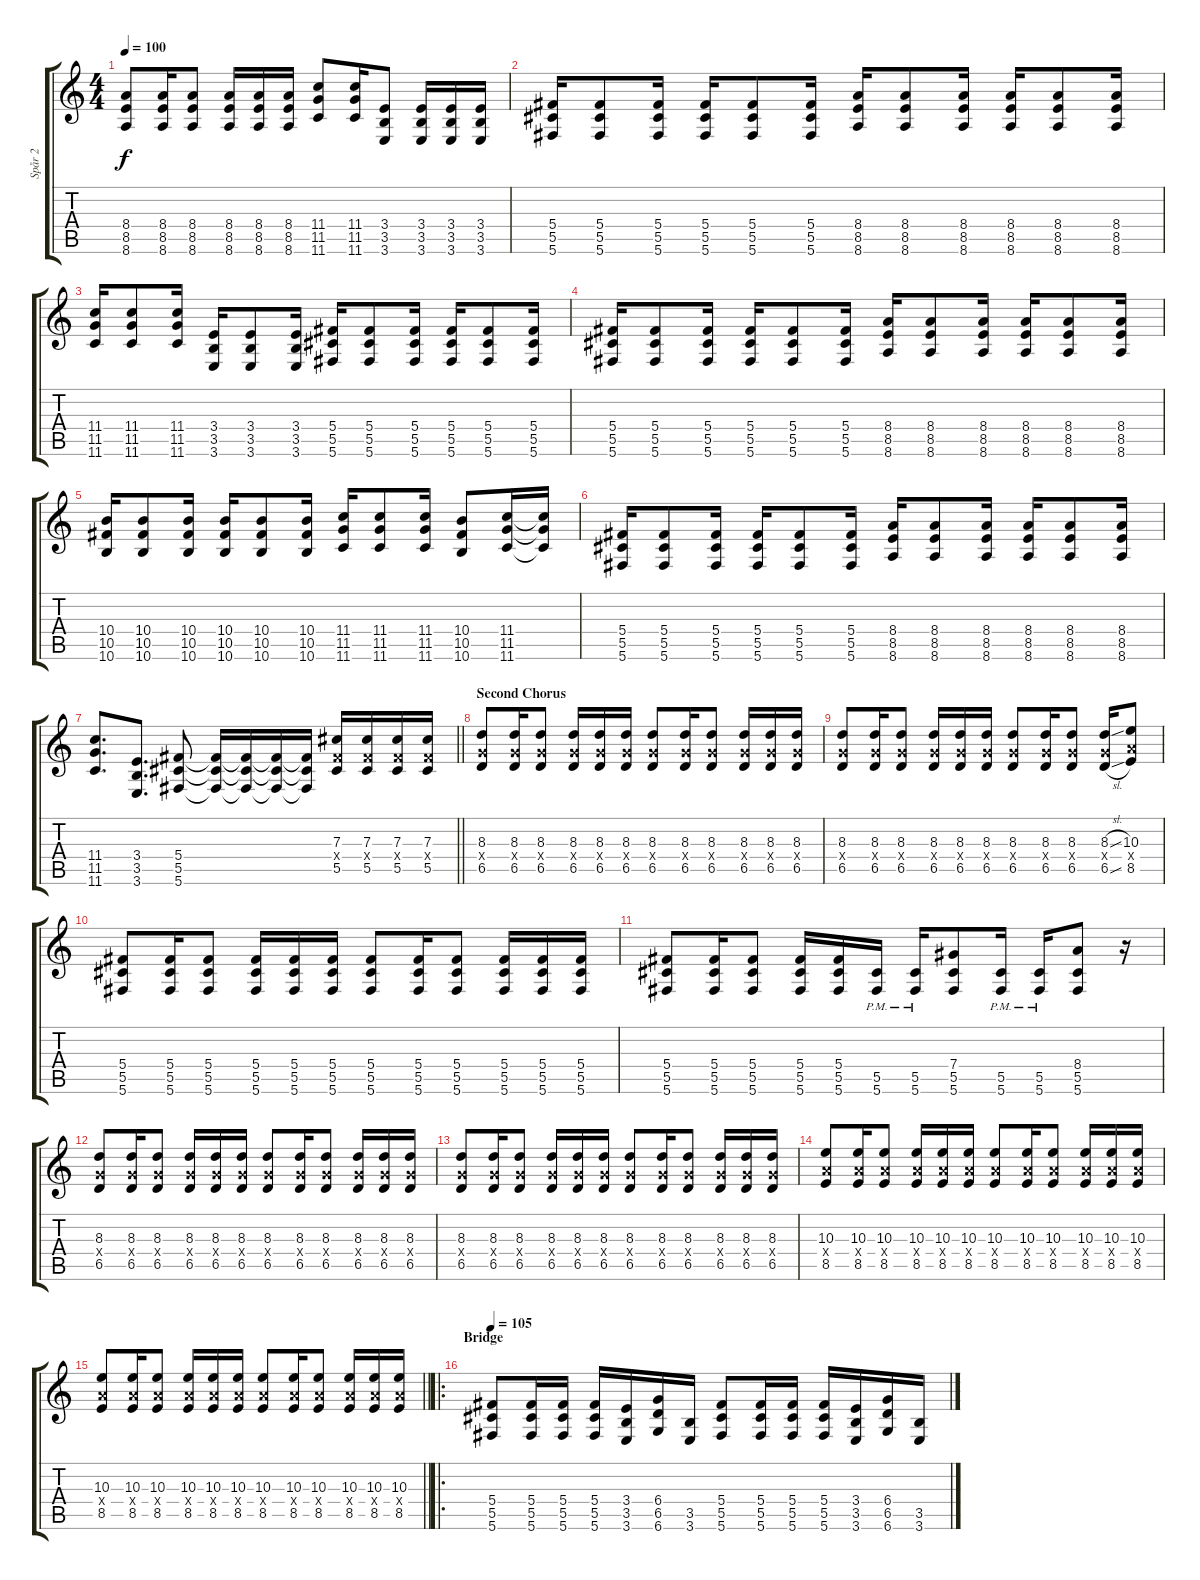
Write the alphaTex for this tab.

\track ("Spår 2" "Spår 2") {instrument overdrivenguitar}
\staff {score tabs}
\tuning (Eb4 Bb3 Gb3 Db3 Ab2 Db2) {hide}
\ts (4 4)
\tempo 100
\clef g2
\ks c
(8.4 8.5 8.6).8{dy f} (8.4 8.5 8.6).16 (8.4 8.5 8.6).8 (8.4 8.5 8.6).16 (8.4 8.5 8.6).16 (8.4 8.5 8.6).16 (11.4 11.5 11.6).8 (11.4 11.5 11.6).16 (3.4 3.5 3.6).8 (3.4 3.5 3.6).16 (3.4 3.5 3.6).16 (3.4 3.5 3.6).16 |
(5.4 5.5 5.6).16 (5.4 5.5 5.6).8 (5.4 5.5 5.6).16 (5.4 5.5 5.6).16 (5.4 5.5 5.6).8 (5.4 5.5 5.6).16 (8.4 8.5 8.6).16 (8.4 8.5 8.6).8 (8.4 8.5 8.6).16 (8.4 8.5 8.6).16 (8.4 8.5 8.6).8 (8.4 8.5 8.6).16 |
(11.4 11.5 11.6).16 (11.4 11.5 11.6).8 (11.4 11.5 11.6).16 (3.4 3.5 3.6).16 (3.4 3.5 3.6).8 (3.4 3.5 3.6).16 (5.4 5.5 5.6).16 (5.4 5.5 5.6).8 (5.4 5.5 5.6).16 (5.4 5.5 5.6).16 (5.4 5.5 5.6).8 (5.4 5.5 5.6).16 |
(5.4 5.5 5.6).16 (5.4 5.5 5.6).8 (5.4 5.5 5.6).16 (5.4 5.5 5.6).16 (5.4 5.5 5.6).8 (5.4 5.5 5.6).16 (8.4 8.5 8.6).16 (8.4 8.5 8.6).8 (8.4 8.5 8.6).16 (8.4 8.5 8.6).16 (8.4 8.5 8.6).8 (8.4 8.5 8.6).16 |
(10.4 10.5 10.6).16 (10.4 10.5 10.6).8 (10.4 10.5 10.6).16 (10.4 10.5 10.6).16 (10.4 10.5 10.6).8 (10.4 10.5 10.6).16 (11.4 11.5 11.6).16 (11.4 11.5 11.6).8 (11.4 11.5 11.6).16 (10.4 10.5 10.6).8 (11.4 11.5 11.6).16 (11.4{t} 11.5{t} 11.6{t}).16 |
(5.4 5.5 5.6).16 (5.4 5.5 5.6).8 (5.4 5.5 5.6).16 (5.4 5.5 5.6).16 (5.4 5.5 5.6).8 (5.4 5.5 5.6).16 (8.4 8.5 8.6).16 (8.4 8.5 8.6).8 (8.4 8.5 8.6).16 (8.4 8.5 8.6).16 (8.4 8.5 8.6).8 (8.4 8.5 8.6).16 |
\barLineRight lightlight
(11.4 11.5 11.6).8{d} (3.4 3.5 3.6).8{d} (5.4 5.5 5.6).8 (5.4{t} 5.5{t} 5.6{t}).16 (5.4{t} 5.5{t} 5.6{t}).16 (5.4{t} 5.5{t} 5.6{t}).16 (5.4{t} 5.5{t} 5.6{t}).16 (7.3 5.4{x} 5.5).16 (7.3 5.4{x} 5.5).16 (7.3 5.4{x} 5.5).16 (7.3 5.4{x} 5.5).16 |
\section ("" "Second Chorus")
(8.3 6.4{x} 6.5).8 (8.3 6.4{x} 6.5).16 (8.3 6.4{x} 6.5).8 (8.3 6.4{x} 6.5).16 (8.3 6.4{x} 6.5).16 (8.3 6.4{x} 6.5).16 (8.3 6.4{x} 6.5).8 (8.3 6.4{x} 6.5).16 (8.3 6.4{x} 6.5).8 (8.3 6.4{x} 6.5).16 (8.3 6.4{x} 6.5).16 (8.3 6.4{x} 6.5).16 |
(8.3 6.4{x} 6.5).8 (8.3 6.4{x} 6.5).16 (8.3 6.4{x} 6.5).8 (8.3 6.4{x} 6.5).16 (8.3 6.4{x} 6.5).16 (8.3 6.4{x} 6.5).16 (8.3 6.4{x} 6.5).8 (8.3 6.4{x} 6.5).16 (8.3 6.4{x} 6.5).8 (8.3{sl} 6.4{x} 6.5{sl}).16 (10.3 8.4{x} 8.5).8 |
(5.4 5.5 5.6).8 (5.4 5.5 5.6).16 (5.4 5.5 5.6).8 (5.4 5.5 5.6).16 (5.4 5.5 5.6).16 (5.4 5.5 5.6).16 (5.4 5.5 5.6).8 (5.4 5.5 5.6).16 (5.4 5.5 5.6).8 (5.4 5.5 5.6).16 (5.4 5.5 5.6).16 (5.4 5.5 5.6).16 |
(5.4 5.5 5.6).8 (5.4 5.5 5.6).16 (5.4 5.5 5.6).8 (5.4 5.5 5.6).16 (5.4 5.5 5.6).16 (5.5{pm} 5.6{pm}).16 (5.5{pm} 5.6{pm}).16 (7.4 5.5 5.6).8 (5.5{pm} 5.6{pm}).16 (5.5{pm} 5.6{pm}).16 (8.4 5.5 5.6).8 r.16 |
(8.3 6.4{x} 6.5).8 (8.3 6.4{x} 6.5).16 (8.3 6.4{x} 6.5).8 (8.3 6.4{x} 6.5).16 (8.3 6.4{x} 6.5).16 (8.3 6.4{x} 6.5).16 (8.3 6.4{x} 6.5).8 (8.3 6.4{x} 6.5).16 (8.3 6.4{x} 6.5).8 (8.3 6.4{x} 6.5).16 (8.3 6.4{x} 6.5).16 (8.3 6.4{x} 6.5).16 |
(8.3 6.4{x} 6.5).8 (8.3 6.4{x} 6.5).16 (8.3 6.4{x} 6.5).8 (8.3 6.4{x} 6.5).16 (8.3 6.4{x} 6.5).16 (8.3 6.4{x} 6.5).16 (8.3 6.4{x} 6.5).8 (8.3 6.4{x} 6.5).16 (8.3 6.4{x} 6.5).8 (8.3 6.4{x} 6.5).16 (8.3 6.4{x} 6.5).16 (8.3 6.4{x} 6.5).16 |
(10.3 8.4{x} 8.5).8 (10.3 8.4{x} 8.5).16 (10.3 8.4{x} 8.5).8 (10.3 8.4{x} 8.5).16 (10.3 8.4{x} 8.5).16 (10.3 8.4{x} 8.5).16 (10.3 8.4{x} 8.5).8 (10.3 8.4{x} 8.5).16 (10.3 8.4{x} 8.5).8 (10.3 8.4{x} 8.5).16 (10.3 8.4{x} 8.5).16 (10.3 8.4{x} 8.5).16 |
\barLineRight lightlight
(10.3 8.4{x} 8.5).8 (10.3 8.4{x} 8.5).16 (10.3 8.4{x} 8.5).8 (10.3 8.4{x} 8.5).16 (10.3 8.4{x} 8.5).16 (10.3 8.4{x} 8.5).16 (10.3 8.4{x} 8.5).8 (10.3 8.4{x} 8.5).16 (10.3 8.4{x} 8.5).8 (10.3 8.4{x} 8.5).16 (10.3 8.4{x} 8.5).16 (10.3 8.4{x} 8.5).16 |
\ro
\section ("" "Bridge")
\tempo 105
(5.4 5.5 5.6).8 (5.4 5.5 5.6).16 (5.4 5.5 5.6).16 (5.4 5.5 5.6).16 (3.4 3.5 3.6).16 (6.4 6.5 6.6).16 (3.5 3.6).16 (5.4 5.5 5.6).8 (5.4 5.5 5.6).16 (5.4 5.5 5.6).16 (5.4 5.5 5.6).16 (3.4 3.5 3.6).16 (6.4 6.5 6.6).16 (3.5 3.6).16
